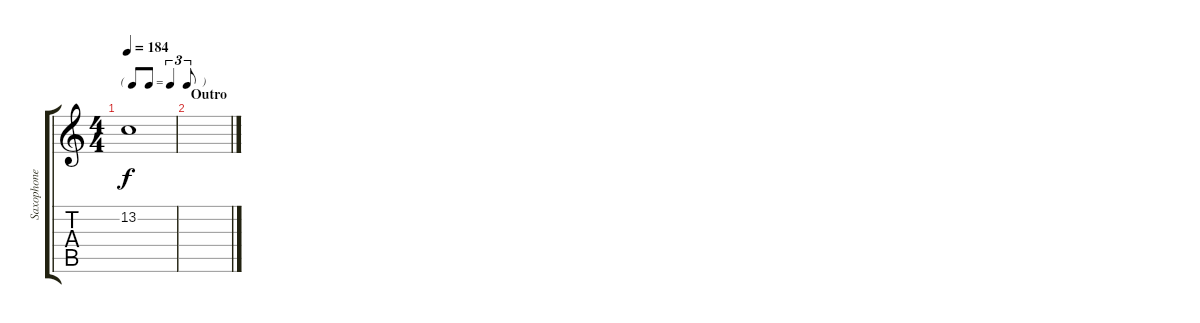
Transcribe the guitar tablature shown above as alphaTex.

\track ("Saxophone" "Saxophone") {instrument altosax}
\staff {score tabs}
\tuning (E4 B3 G3 D3 A2 E2) {hide}
\ts (4 4)
\tf triplet8th
\tempo 184
\clef g2
\ks c
13.2{t}.1{dy f} |
\section ("" "Outro")
